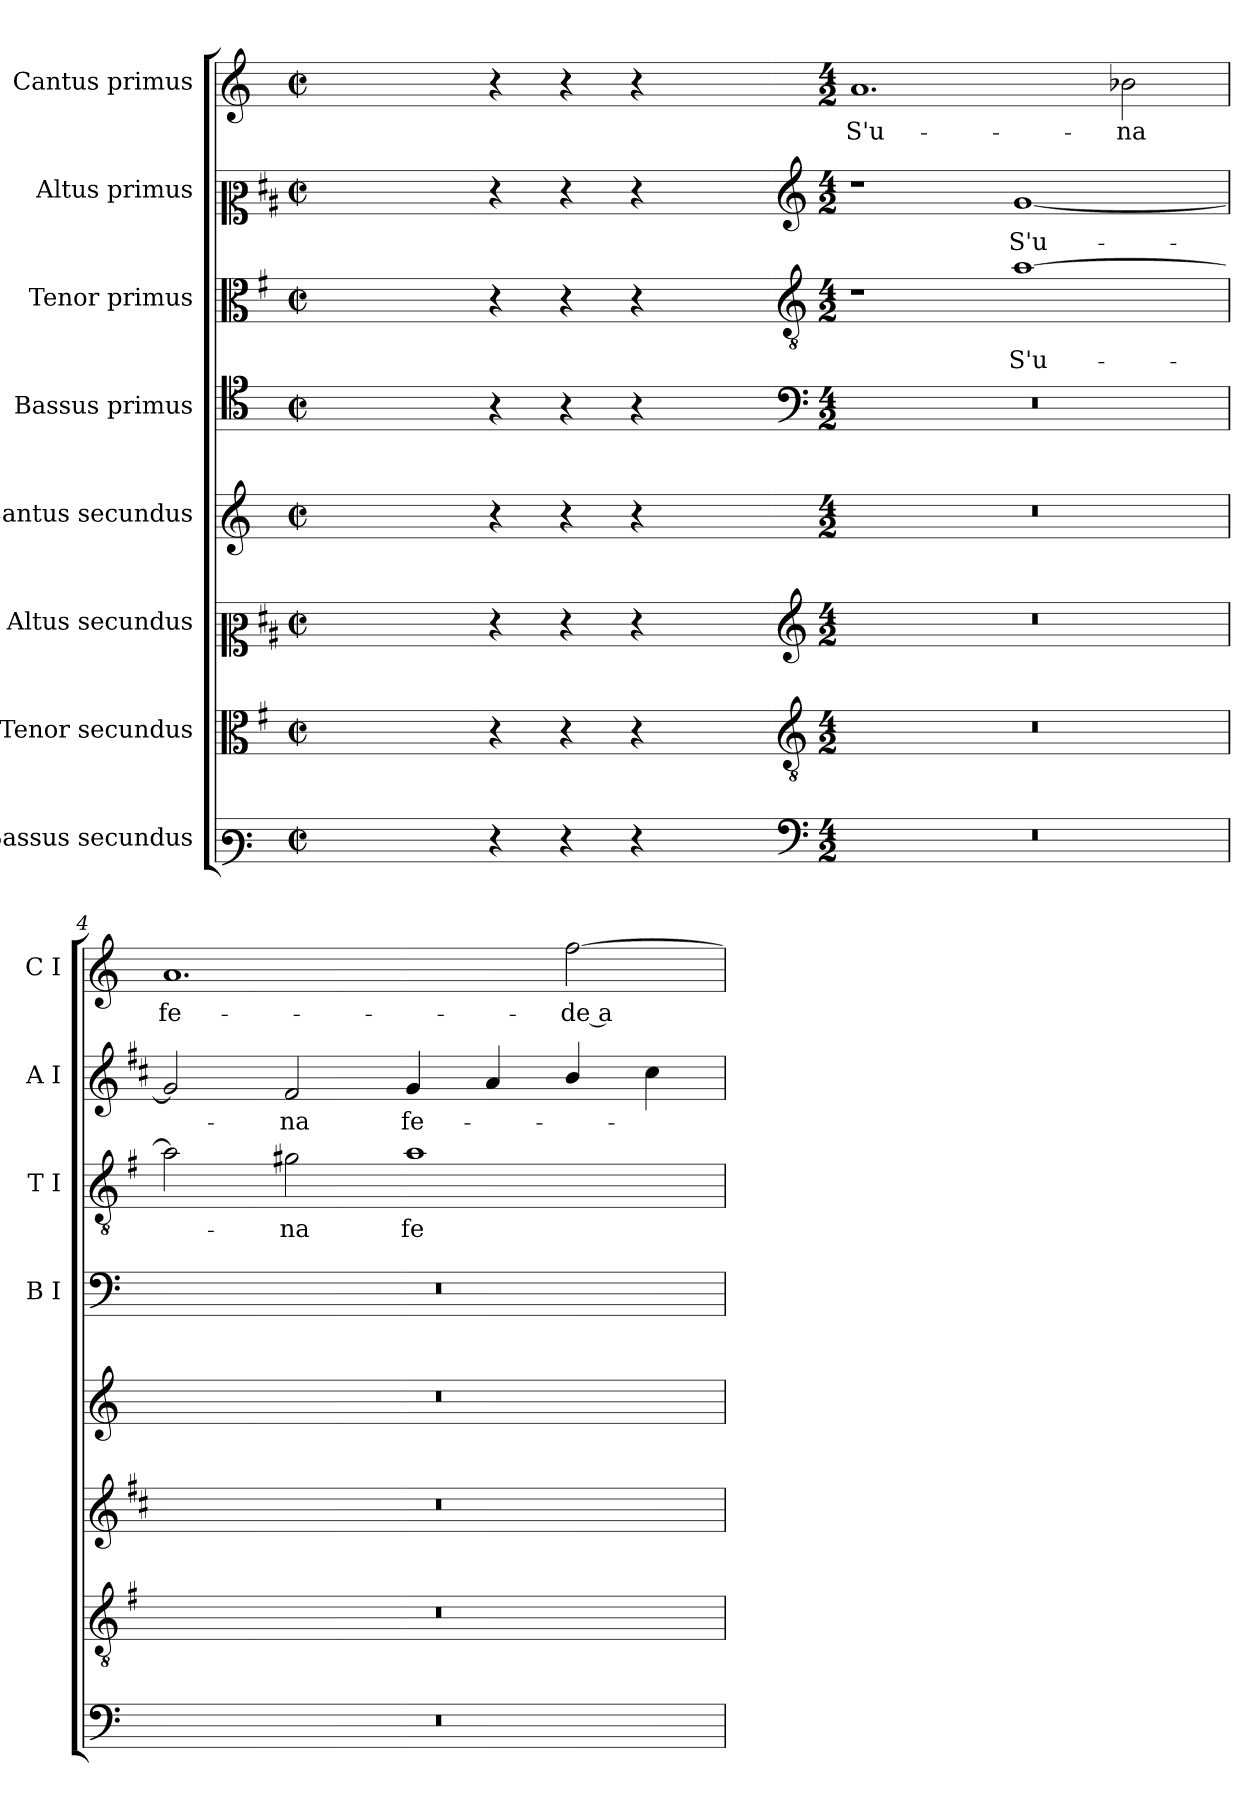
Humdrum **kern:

**kern	**kern	**kern	**kern	**kern	**kern	**text	**kern	**text	**kern	**text
*part8	*part7	*part6	*part5	*part4	*part3	*part3	*part2	*part2	*part1	*part1
*staff8	*staff7	*staff6	*staff5	*staff4	*staff3	*staff3	*staff2	*staff2	*staff1	*staff1
*I"Bassus secundus	*I"Tenor secundus	*I"Altus secundus	*I"Cantus secundus	*I"Bassus primus	*I"Tenor primus	*	*I"Altus primus	*	*I"Cantus primus	*
*	*	*	*	*I'B I	*I'T I	*	*I'A I	*	*I'C I	*
*clefF3	*clefC3	*clefC2	*clefG2	*clefC4	*clefC3	*	*clefC2	*	*clefG2	*
*	*ITrd4c7	*ITrd1c2	*	*	*ITrd4c7	*	*ITrd1c2	*	*	*
*k[]	*k[]	*k[]	*k[]	*k[]	*k[]	*	*k[]	*	*k[]	*
*C:	*C:	*C:	*C:	*C:	*C:	*	*C:	*	*C:	*
*M2/2	*M2/2	*M2/2	*M2/2	*M2/2	*M2/2	*	*M2/2	*	*M2/2	*
*met(c|)	*met(c|)	*met(c|)	*met(c|)	*met(c|)	*met(c|)	*	*met(c|)	*	*met(c|)	*
=1	=1	=1	=1	=1	=1	=1	=1	=1	=1	=1
1ryy	1ryy	1ryy	1ryy	1ryy	1ryy	.	1ryy	.	1ryy	.
=2-	=2-	=2-	=2-	=2-	=2-	=2-	=2-	=2-	=2-	=2-
4r	4r	4r	4r	4r	4r	.	4r	.	4r	.
4r	4r	4r	4r	4r	4r	.	4r	.	4r	.
4r	4r	4r	4r	4r	4r	.	4r	.	4r	.
4ryy	4ryy	4ryy	4ryy	4ryy	4ryy	.	4ryy	.	4ryy	.
=3-	=3-	=3-	=3-	=3-	=3-	=3-	=3-	=3-	=3-	=3-
*clefF4	*clefGv2	*clefG2	*	*clefF4	*clefGv2	*	*clefG2	*	*	*
*M4/2	*M4/2	*M4/2	*M4/2	*M4/2	*M4/2	*	*M4/2	*	*M4/2	*
!	!	!	!	!	!	!	!	!	!	!LO:LY:b
0r	0r	0r	0r	0r	1r	.	1r	.	1.a	S'u-
!	!	!	!	!	!	!LO:LY:b	!	!LO:LY:b	!	!
.	.	.	.	.	[1d	S'u-	[1f	S'u-	.	.
!	!	!	!	!	!	!	!	!	!	!LO:LY:b
.	.	.	.	.	.	.	.	.	2b-X\	-na
=4	=4	=4	=4	=4	=4	=4	=4	=4	=4	=4
!	!	!	!	!	!	!	!	!	!	!LO:LY:b
0r	0r	0r	0r	0r	2d\]	.	2f/]	.	1.a	fe-
!	!	!	!	!	!	!LO:LY:b	!	!LO:LY:b	!	!
.	.	.	.	.	2c#X\	-na	2e/	-na	.	.
!	!	!	!	!	!	!LO:LY:b	!	!LO:LY:b	!	!
.	.	.	.	.	1d	fe-	4f/	fe-	.	.
.	.	.	.	.	.	.	4g/	.	.	.
!	!	!	!	!	!	!	!	!	!	!LO:LY:b
.	.	.	.	.	.	.	4a/	.	[2ff\	-de a-
.	.	.	.	.	.	.	4b\	.	.	.
=	=	=	=	=	=	=	=	=	=	=
*-	*-	*-	*-	*-	*-	*-	*-	*-	*-	*-
